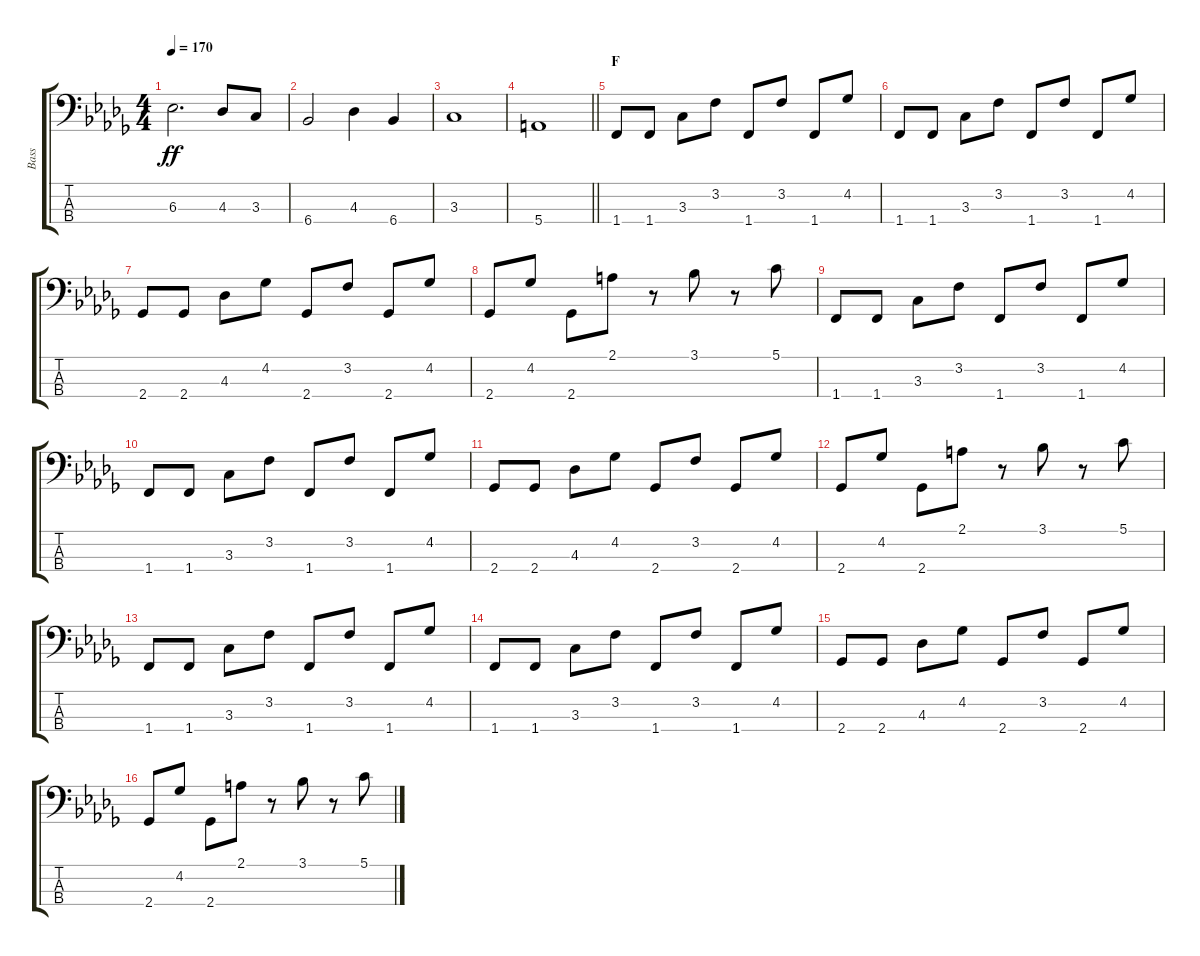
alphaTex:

\track ("Bass" "Bass") {instrument electricbasspick}
\staff {score tabs}
\tuning (G2 D2 A1 E1) {hide}
\ts (4 4)
\tempo 170
\clef f4
\ks db
6.3.2{d dy ff} 4.3.8 3.3.8 |
6.4.2 4.3.4 6.4.4 |
3.3.1 |
\barLineRight lightlight
5.4.1 |
\section ("" "F")
1.4.8 1.4.8 3.3.8 3.2.8 1.4.8 3.2.8 1.4.8 4.2.8 |
1.4.8 1.4.8 3.3.8 3.2.8 1.4.8 3.2.8 1.4.8 4.2.8 |
2.4.8 2.4.8 4.3.8 4.2.8 2.4.8 3.2.8 2.4.8 4.2.8 |
2.4.8 4.2.8 2.4.8 2.1.8 r.8 3.1.8 r.8 5.1.8 |
1.4.8 1.4.8 3.3.8 3.2.8 1.4.8 3.2.8 1.4.8 4.2.8 |
1.4.8 1.4.8 3.3.8 3.2.8 1.4.8 3.2.8 1.4.8 4.2.8 |
2.4.8 2.4.8 4.3.8 4.2.8 2.4.8 3.2.8 2.4.8 4.2.8 |
2.4.8 4.2.8 2.4.8 2.1.8 r.8 3.1.8 r.8 5.1.8 |
1.4.8 1.4.8 3.3.8 3.2.8 1.4.8 3.2.8 1.4.8 4.2.8 |
1.4.8 1.4.8 3.3.8 3.2.8 1.4.8 3.2.8 1.4.8 4.2.8 |
2.4.8 2.4.8 4.3.8 4.2.8 2.4.8 3.2.8 2.4.8 4.2.8 |
2.4.8 4.2.8 2.4.8 2.1.8 r.8 3.1.8 r.8 5.1.8
